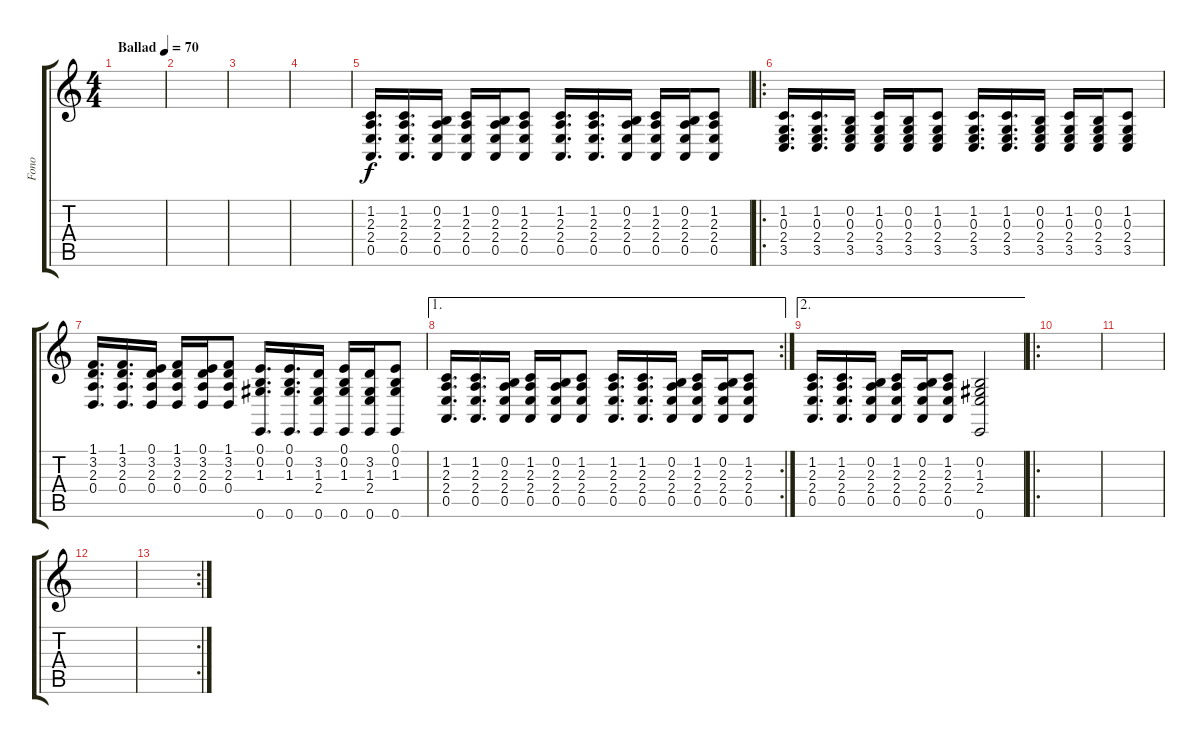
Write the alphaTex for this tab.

\track ("Fono" "Fono") {instrument electricgrandpiano}
\staff {score tabs}
\tuning (E4 B3 G3 D3 A2 E2) {hide}
\ts (4 4)
\tempo (70 "Ballad")
\clef g2
\ks aminor
|
|
|
|
(1.2 2.3 2.4 0.5).16{d} (1.2 2.3 2.4 0.5).16{d} (0.2 2.3 2.4 0.5).16 (1.2 2.3 2.4 0.5).16 (0.2 2.3 2.4 0.5).16 (1.2 2.3 2.4 0.5).8 (1.2 2.3 2.4 0.5).16{d} (1.2 2.3 2.4 0.5).16{d} (0.2 2.3 2.4 0.5).16 (1.2 2.3 2.4 0.5).16 (0.2 2.3 2.4 0.5).16 (1.2 2.3 2.4 0.5).8 |
\ro
(1.2 0.3 2.4 3.5).16{d} (1.2 0.3 2.4 3.5).16{d} (0.2 0.3 2.4 3.5).16 (1.2 0.3 2.4 3.5).16 (0.2 0.3 2.4 3.5).16 (1.2 0.3 2.4 3.5).8 (1.2 0.3 2.4 3.5).16{d} (1.2 0.3 2.4 3.5).16{d} (0.2 0.3 2.4 3.5).16 (1.2 0.3 2.4 3.5).16 (0.2 0.3 2.4 3.5).16 (1.2 0.3 2.4 3.5).8 |
(1.1 3.2 2.3 0.4).16{d} (1.1 3.2 2.3 0.4).16{d} (0.1 3.2 2.3 0.4).16 (1.1 3.2 2.3 0.4).16 (0.1 3.2 2.3 0.4).16 (1.1 3.2 2.3 0.4).8 (0.1 0.2 1.3 0.6).16{d} (0.1 0.2 1.3 0.6).16{d} (3.2 1.3 2.4 0.6).16 (0.1 0.2 1.3 0.6).16 (3.2 1.3 2.4 0.6).16 (0.1 0.2 1.3 0.6).8 |
\ae 1
\rc 2
(1.2 2.3 2.4 0.5).16{d} (1.2 2.3 2.4 0.5).16{d} (0.2 2.3 2.4 0.5).16 (1.2 2.3 2.4 0.5).16 (0.2 2.3 2.4 0.5).16 (1.2 2.3 2.4 0.5).8 (1.2 2.3 2.4 0.5).16{d} (1.2 2.3 2.4 0.5).16{d} (0.2 2.3 2.4 0.5).16 (1.2 2.3 2.4 0.5).16 (0.2 2.3 2.4 0.5).16 (1.2 2.3 2.4 0.5).8 |
\ae 2
(1.2 2.3 2.4 0.5).16{d} (1.2 2.3 2.4 0.5).16{d} (0.2 2.3 2.4 0.5).16 (1.2 2.3 2.4 0.5).16 (0.2 2.3 2.4 0.5).16 (1.2 2.3 2.4 0.5).8 (0.2 1.3 2.4 0.6).2 |
\ro
|
|
|
\rc 2
